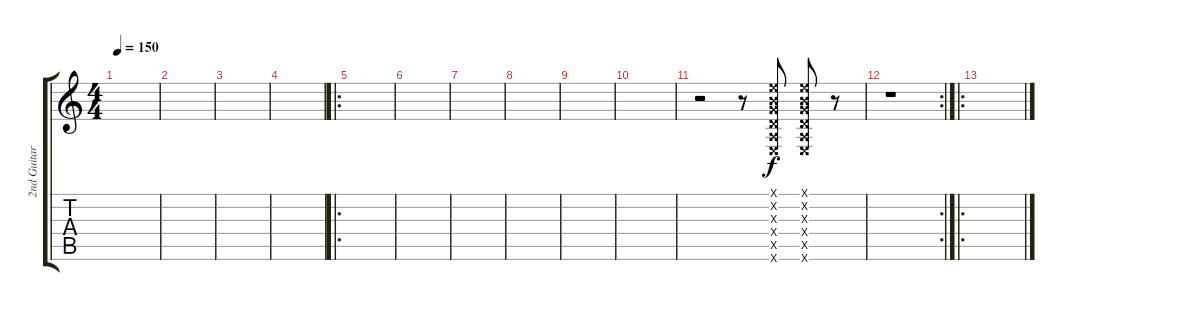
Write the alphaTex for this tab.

\track ("2nd Guitar" "2nd Guitar") {instrument distortionguitar}
\staff {score tabs}
\tuning (E4 B3 G3 D3 A2 E2) {hide}
\ts (4 4)
\tempo 150
\clef g2
\ks c
|
|
|
|
\ro
|
|
|
|
|
|
r.2 r.8 (0.1{x} 0.2{x} 0.3{x} 0.4{x} 0.5{x} 0.6{x}).8 (0.1{x} 0.2{x} 0.3{x} 0.4{x} 0.5{x} 0.6{x}).8 r.8 |
\rc 2
r.1 |
\ro
